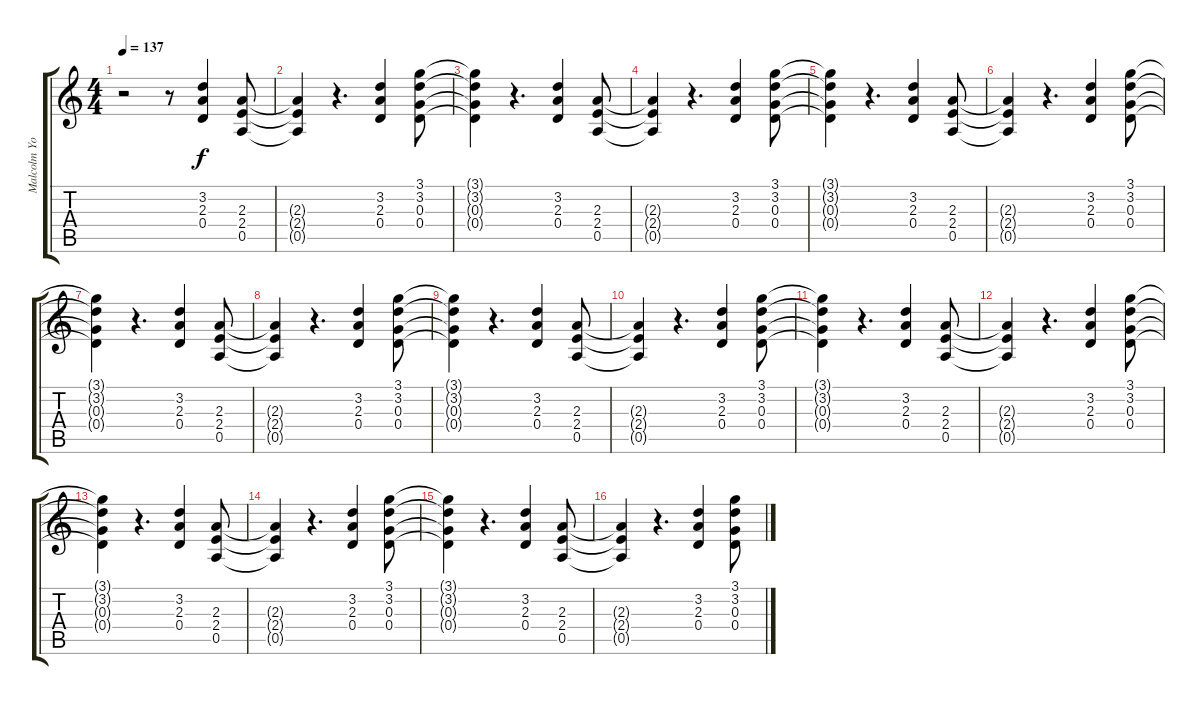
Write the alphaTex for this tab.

\track ("Malcolm Young" "Malcolm Yo") {instrument overdrivenguitar}
\staff {score tabs}
\tuning (E4 B3 G3 D3 A2 E2) {hide}
\ts (4 4)
\tempo 137
\clef g2
\ks c
r.2{dy f instrument overdrivenguitar} r.8 (3.2 2.3 0.4).4 (2.3 2.4 0.5).8 |
(2.3{t} 2.4{t} 0.5{t}).4 r.4{d} (3.2 2.3 0.4).4 (3.1 3.2 0.3 0.4).8 |
(3.1{t} 3.2{t} 0.3{t} 0.4{t}).4 r.4{d} (3.2 2.3 0.4).4 (2.3 2.4 0.5).8 |
(2.3{t} 2.4{t} 0.5{t}).4 r.4{d} (3.2 2.3 0.4).4 (3.1 3.2 0.3 0.4).8 |
(3.1{t} 3.2{t} 0.3{t} 0.4{t}).4 r.4{d} (3.2 2.3 0.4).4 (2.3 2.4 0.5).8 |
(2.3{t} 2.4{t} 0.5{t}).4 r.4{d} (3.2 2.3 0.4).4 (3.1 3.2 0.3 0.4).8 |
(3.1{t} 3.2{t} 0.3{t} 0.4{t}).4 r.4{d} (3.2 2.3 0.4).4 (2.3 2.4 0.5).8 |
(2.3{t} 2.4{t} 0.5{t}).4 r.4{d} (3.2 2.3 0.4).4 (3.1 3.2 0.3 0.4).8 |
(3.1{t} 3.2{t} 0.3{t} 0.4{t}).4 r.4{d} (3.2 2.3 0.4).4 (2.3 2.4 0.5).8 |
(2.3{t} 2.4{t} 0.5{t}).4 r.4{d} (3.2 2.3 0.4).4 (3.1 3.2 0.3 0.4).8 |
(3.1{t} 3.2{t} 0.3{t} 0.4{t}).4 r.4{d} (3.2 2.3 0.4).4 (2.3 2.4 0.5).8 |
(2.3{t} 2.4{t} 0.5{t}).4 r.4{d} (3.2 2.3 0.4).4 (3.1 3.2 0.3 0.4).8 |
(3.1{t} 3.2{t} 0.3{t} 0.4{t}).4 r.4{d} (3.2 2.3 0.4).4 (2.3 2.4 0.5).8 |
(2.3{t} 2.4{t} 0.5{t}).4 r.4{d} (3.2 2.3 0.4).4 (3.1 3.2 0.3 0.4).8 |
(3.1{t} 3.2{t} 0.3{t} 0.4{t}).4 r.4{d} (3.2 2.3 0.4).4 (2.3 2.4 0.5).8 |
(2.3{t} 2.4{t} 0.5{t}).4 r.4{d} (3.2 2.3 0.4).4 (3.1 3.2 0.3 0.4).8
